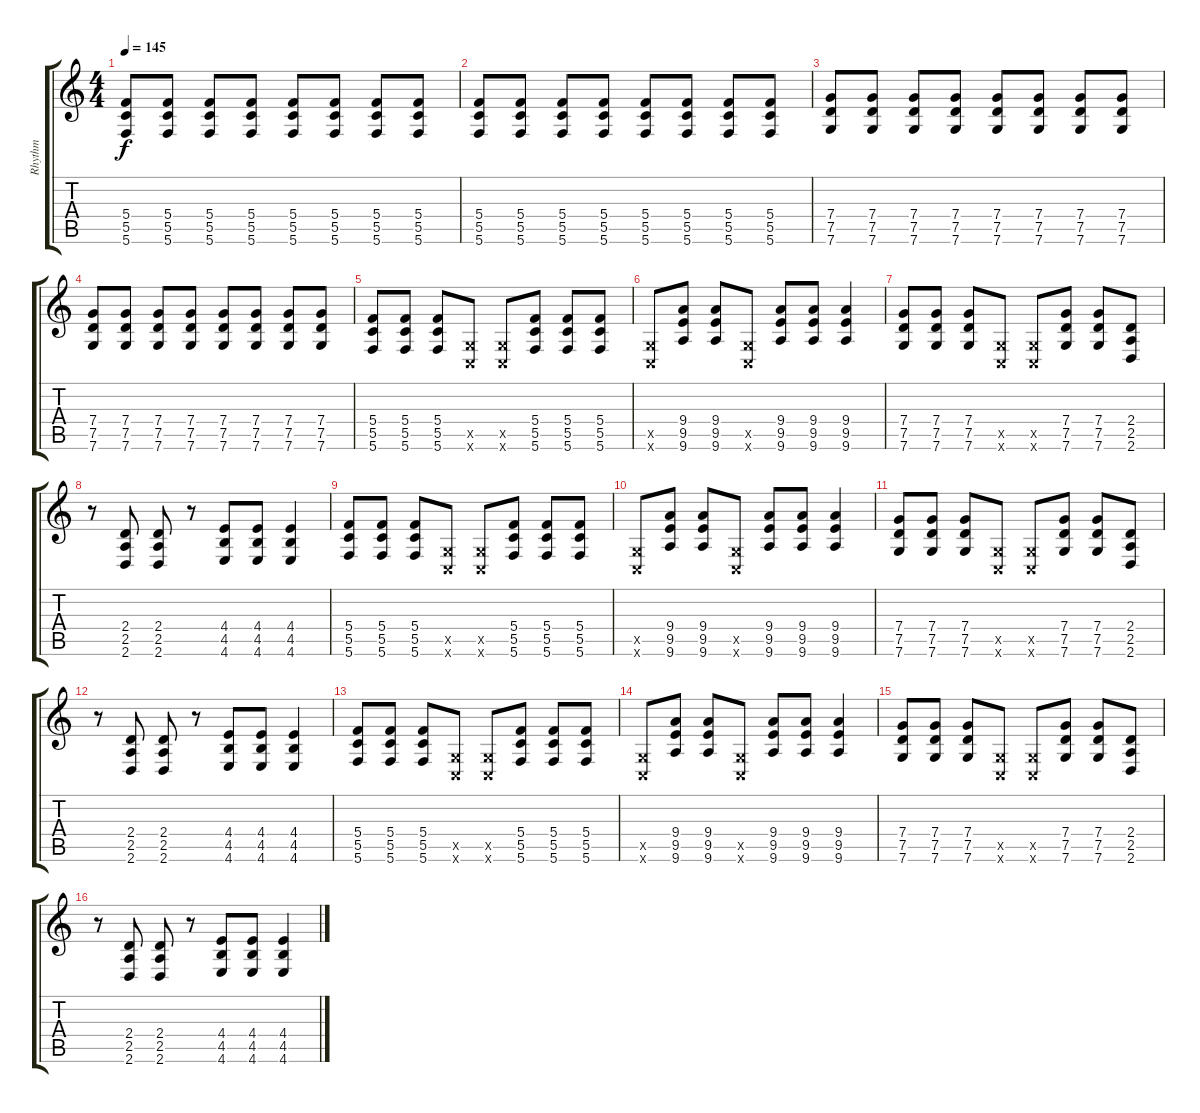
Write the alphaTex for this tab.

\track ("Rhythm" "Rhythm") {instrument distortionguitar}
\staff {score tabs}
\tuning (D4 A3 F3 C3 G2 C2) {hide}
\ts (4 4)
\tempo 145
\clef g2
\ks c
(5.4 5.5 5.6).8{dy f} (5.4 5.5 5.6).8 (5.4 5.5 5.6).8 (5.4 5.5 5.6).8 (5.4 5.5 5.6).8 (5.4 5.5 5.6).8 (5.4 5.5 5.6).8 (5.4 5.5 5.6).8 |
(5.4 5.5 5.6).8 (5.4 5.5 5.6).8 (5.4 5.5 5.6).8 (5.4 5.5 5.6).8 (5.4 5.5 5.6).8 (5.4 5.5 5.6).8 (5.4 5.5 5.6).8 (5.4 5.5 5.6).8 |
(7.4 7.5 7.6).8 (7.4 7.5 7.6).8 (7.4 7.5 7.6).8 (7.4 7.5 7.6).8 (7.4 7.5 7.6).8 (7.4 7.5 7.6).8 (7.4 7.5 7.6).8 (7.4 7.5 7.6).8 |
(7.4 7.5 7.6).8 (7.4 7.5 7.6).8 (7.4 7.5 7.6).8 (7.4 7.5 7.6).8 (7.4 7.5 7.6).8 (7.4 7.5 7.6).8 (7.4 7.5 7.6).8 (7.4 7.5 7.6).8 |
(5.4 5.5 5.6).8 (5.4 5.5 5.6).8 (5.4 5.5 5.6).8 (0.5{x} 0.6{x}).8 (0.5{x} 0.6{x}).8 (5.4 5.5 5.6).8 (5.4 5.5 5.6).8 (5.4 5.5 5.6).8 |
(0.5{x} 0.6{x}).8 (9.4 9.5 9.6).8 (9.4 9.5 9.6).8 (0.5{x} 0.6{x}).8 (9.4 9.5 9.6).8 (9.4 9.5 9.6).8 (9.4 9.5 9.6).4 |
(7.4 7.5 7.6).8 (7.4 7.5 7.6).8 (7.4 7.5 7.6).8 (0.5{x} 0.6{x}).8 (0.5{x} 0.6{x}).8 (7.4 7.5 7.6).8 (7.4 7.5 7.6).8 (2.4 2.5 2.6).8 |
r.8 (2.4 2.5 2.6).8 (2.4 2.5 2.6).8 r.8 (4.4 4.5 4.6).8 (4.4 4.5 4.6).8 (4.4 4.5 4.6).4 |
(5.4 5.5 5.6).8 (5.4 5.5 5.6).8 (5.4 5.5 5.6).8 (0.5{x} 0.6{x}).8 (0.5{x} 0.6{x}).8 (5.4 5.5 5.6).8 (5.4 5.5 5.6).8 (5.4 5.5 5.6).8 |
(0.5{x} 0.6{x}).8 (9.4 9.5 9.6).8 (9.4 9.5 9.6).8 (0.5{x} 0.6{x}).8 (9.4 9.5 9.6).8 (9.4 9.5 9.6).8 (9.4 9.5 9.6).4 |
(7.4 7.5 7.6).8 (7.4 7.5 7.6).8 (7.4 7.5 7.6).8 (0.5{x} 0.6{x}).8 (0.5{x} 0.6{x}).8 (7.4 7.5 7.6).8 (7.4 7.5 7.6).8 (2.4 2.5 2.6).8 |
r.8 (2.4 2.5 2.6).8 (2.4 2.5 2.6).8 r.8 (4.4 4.5 4.6).8 (4.4 4.5 4.6).8 (4.4 4.5 4.6).4 |
(5.4 5.5 5.6).8 (5.4 5.5 5.6).8 (5.4 5.5 5.6).8 (0.5{x} 0.6{x}).8 (0.5{x} 0.6{x}).8 (5.4 5.5 5.6).8 (5.4 5.5 5.6).8 (5.4 5.5 5.6).8 |
(0.5{x} 0.6{x}).8 (9.4 9.5 9.6).8 (9.4 9.5 9.6).8 (0.5{x} 0.6{x}).8 (9.4 9.5 9.6).8 (9.4 9.5 9.6).8 (9.4 9.5 9.6).4 |
(7.4 7.5 7.6).8 (7.4 7.5 7.6).8 (7.4 7.5 7.6).8 (0.5{x} 0.6{x}).8 (0.5{x} 0.6{x}).8 (7.4 7.5 7.6).8 (7.4 7.5 7.6).8 (2.4 2.5 2.6).8 |
r.8 (2.4 2.5 2.6).8 (2.4 2.5 2.6).8 r.8 (4.4 4.5 4.6).8 (4.4 4.5 4.6).8 (4.4 4.5 4.6).4
